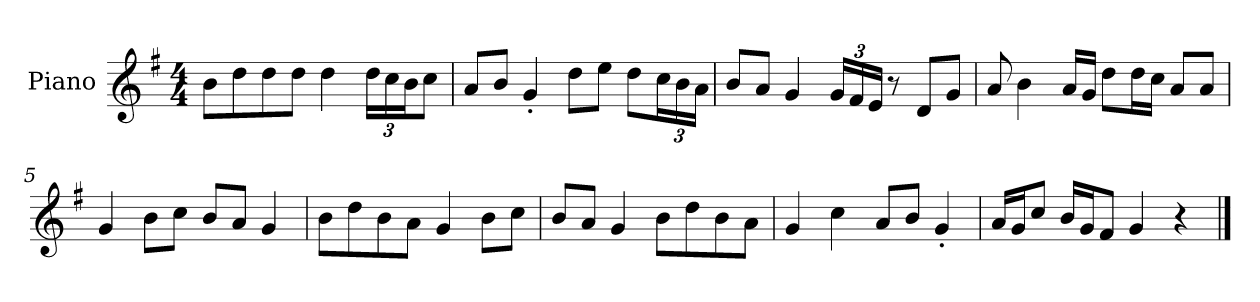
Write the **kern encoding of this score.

**kern
*part1
*staff1
*I"Piano
*I'P-no
*clefG2
*k[f#]
*M4/4
*MM90
=1
8b\L
8dd\
8dd\
8dd\J
4dd\
*Xbrackettup
24dd\LL
24cc\
24b\J
8cc\J
=2
8a/L
8b/J
4g'/
8dd\L
8ee\J
8dd\L
24cc\L
24b\
24a\JJ
=3
8b/L
8a/J
4g/
24g/LL
24f#/
24e/JJ
8r
8d/L
8g/J
=4
8a/
4b\
16a/LL
16g/JJ
8dd\L
16dd\L
16cc\JJ
8a/L
8a/J
!!LO:LB:g=z
=5
4g/
8b\L
8cc\J
8b/L
8a/J
4g/
=6
8b\L
8dd\
8b\
8a\J
4g/
8b\L
8cc\J
=7
8b/L
8a/J
4g/
8b\L
8dd\
8b\
8a\J
=8
4g/
4cc\
8a/L
8b/J
4g'/
=9
16a/LL
16g/J
8cc/J
16b/LL
16g/J
8f#/J
4g/
4r
==
*-
